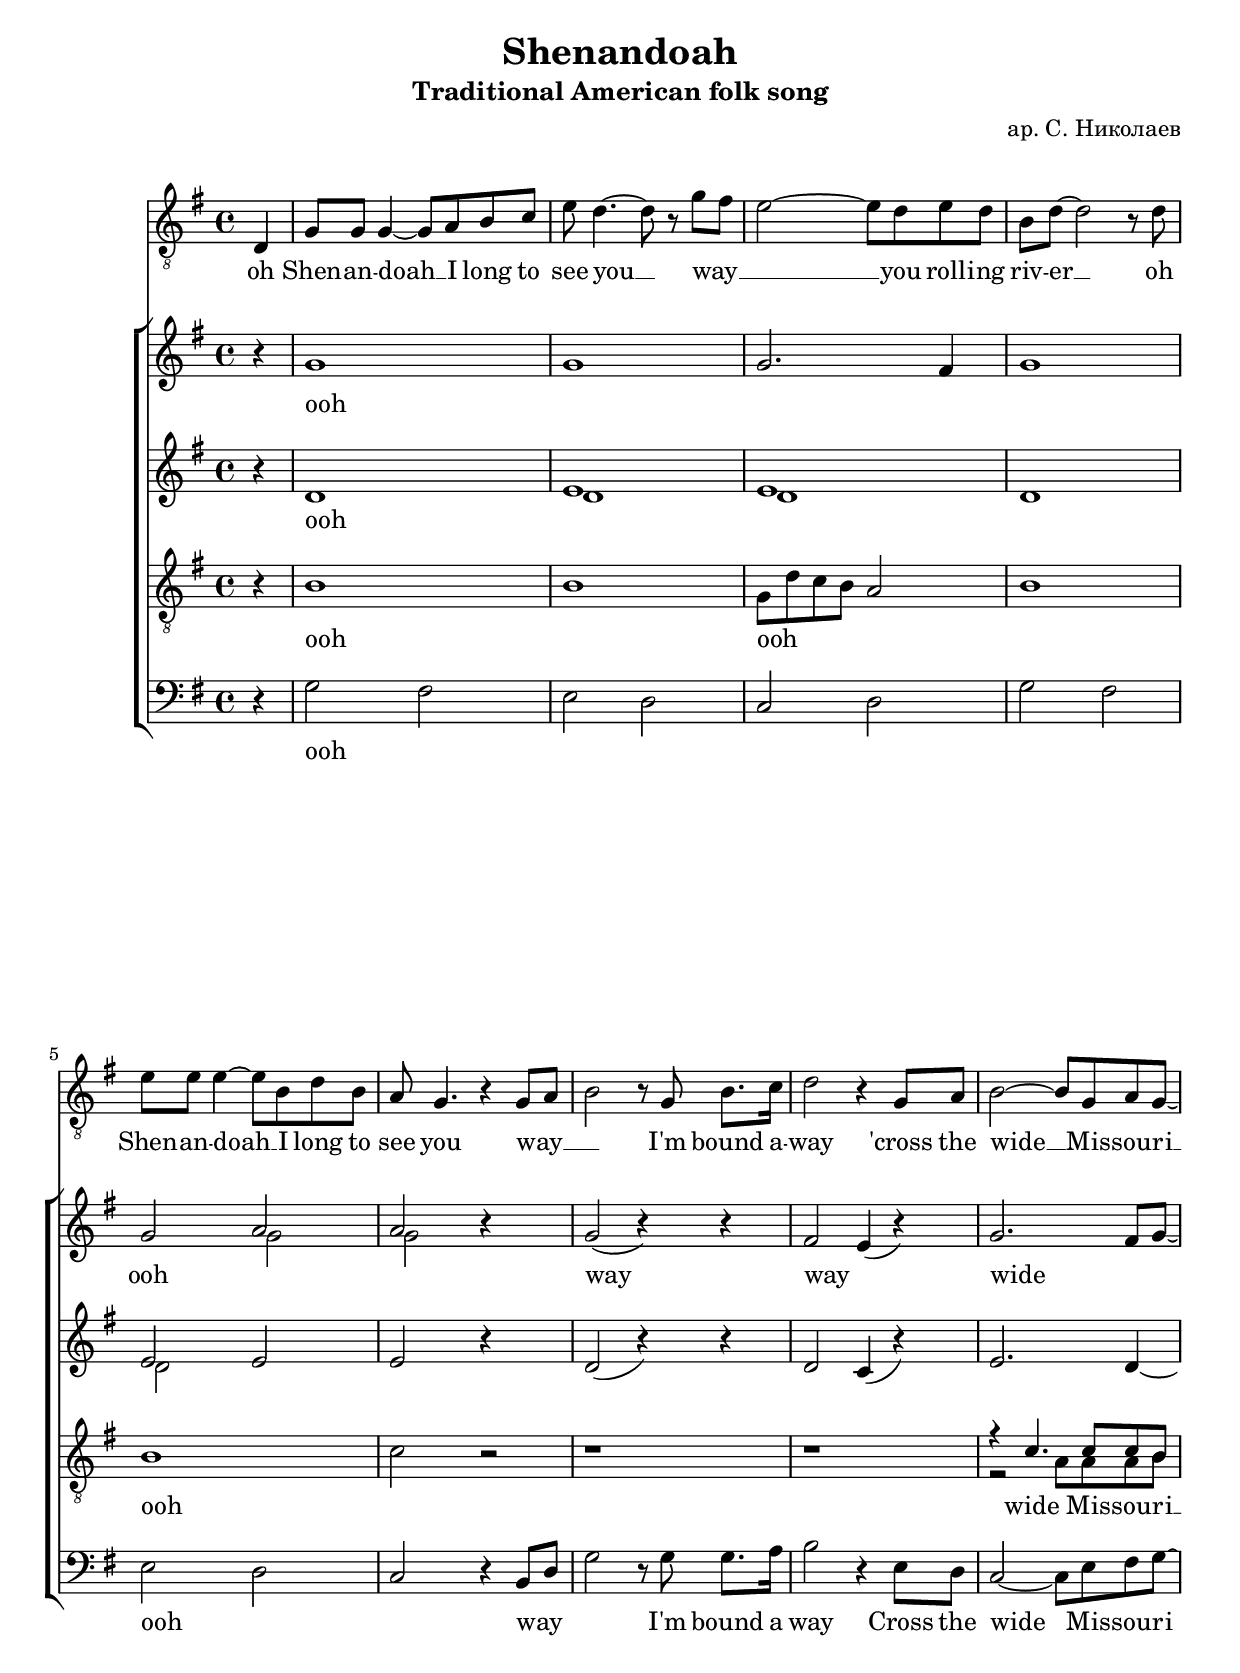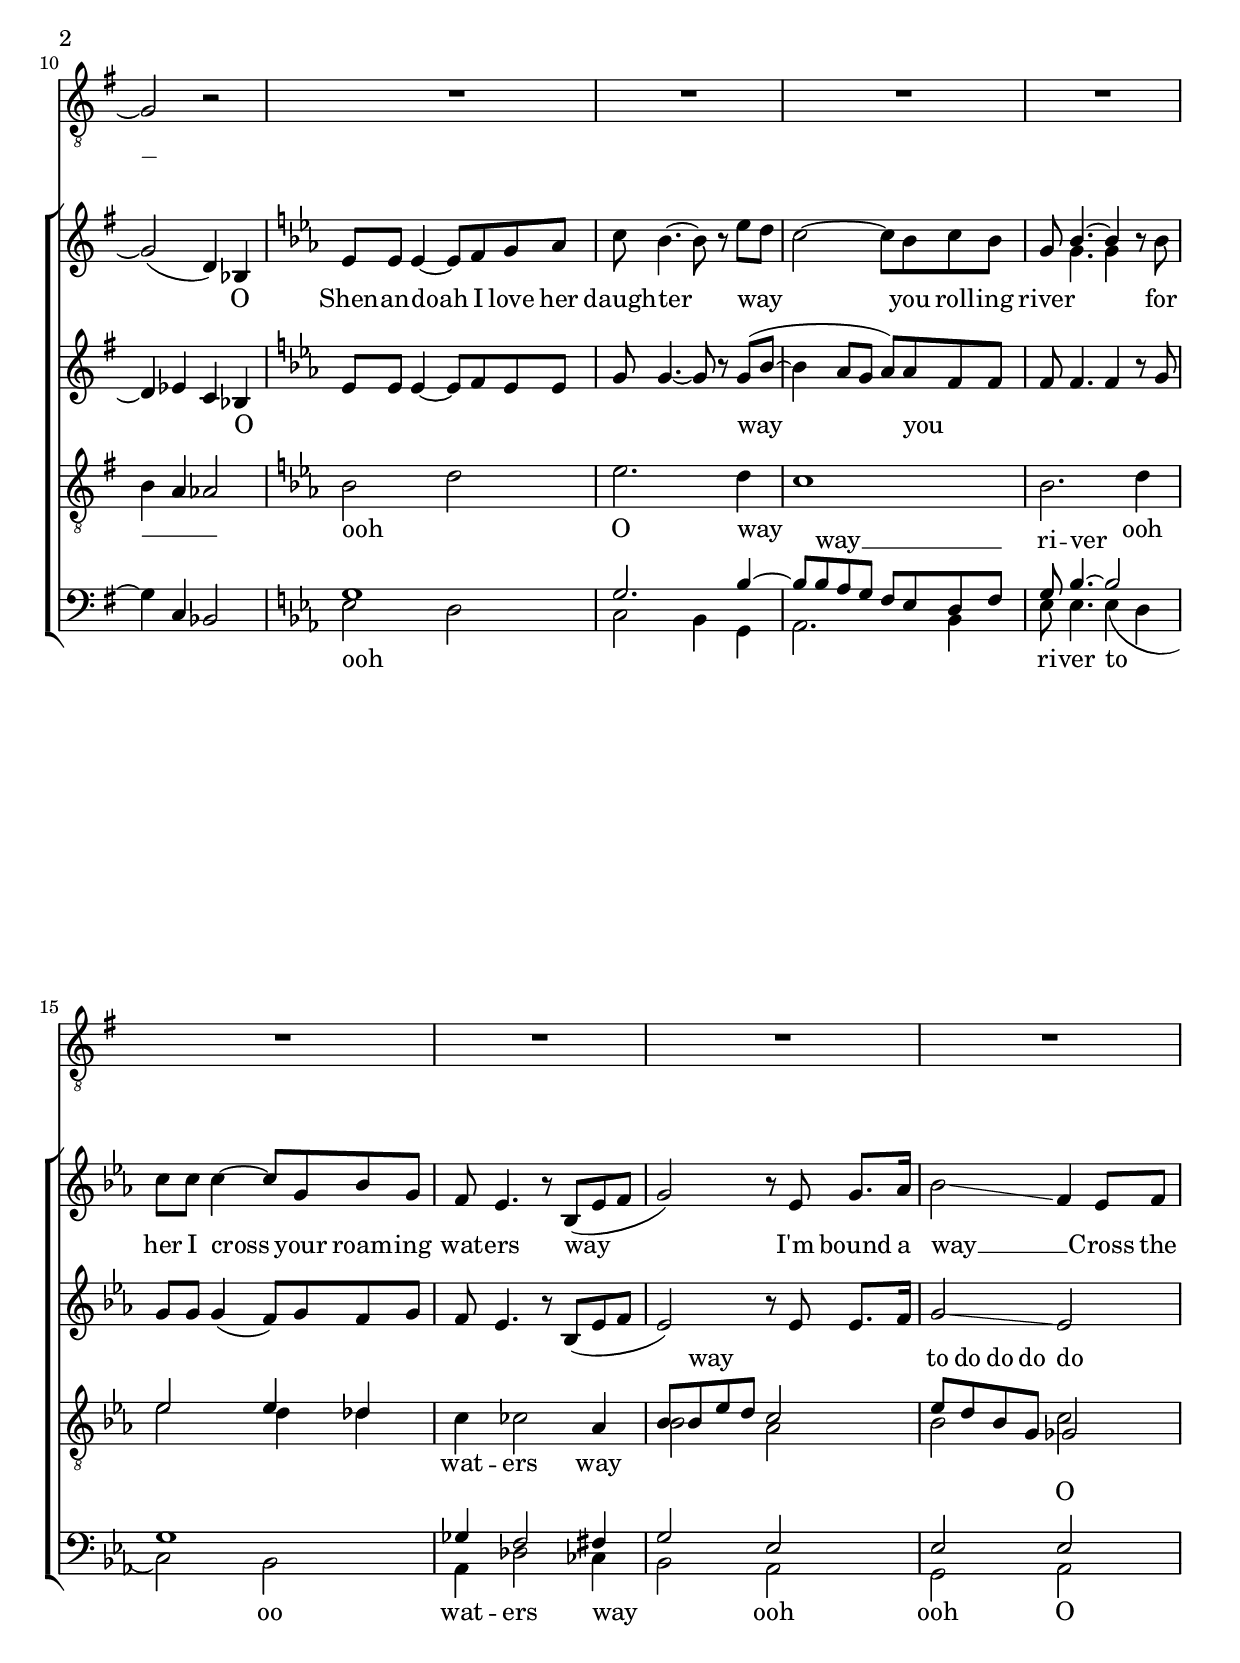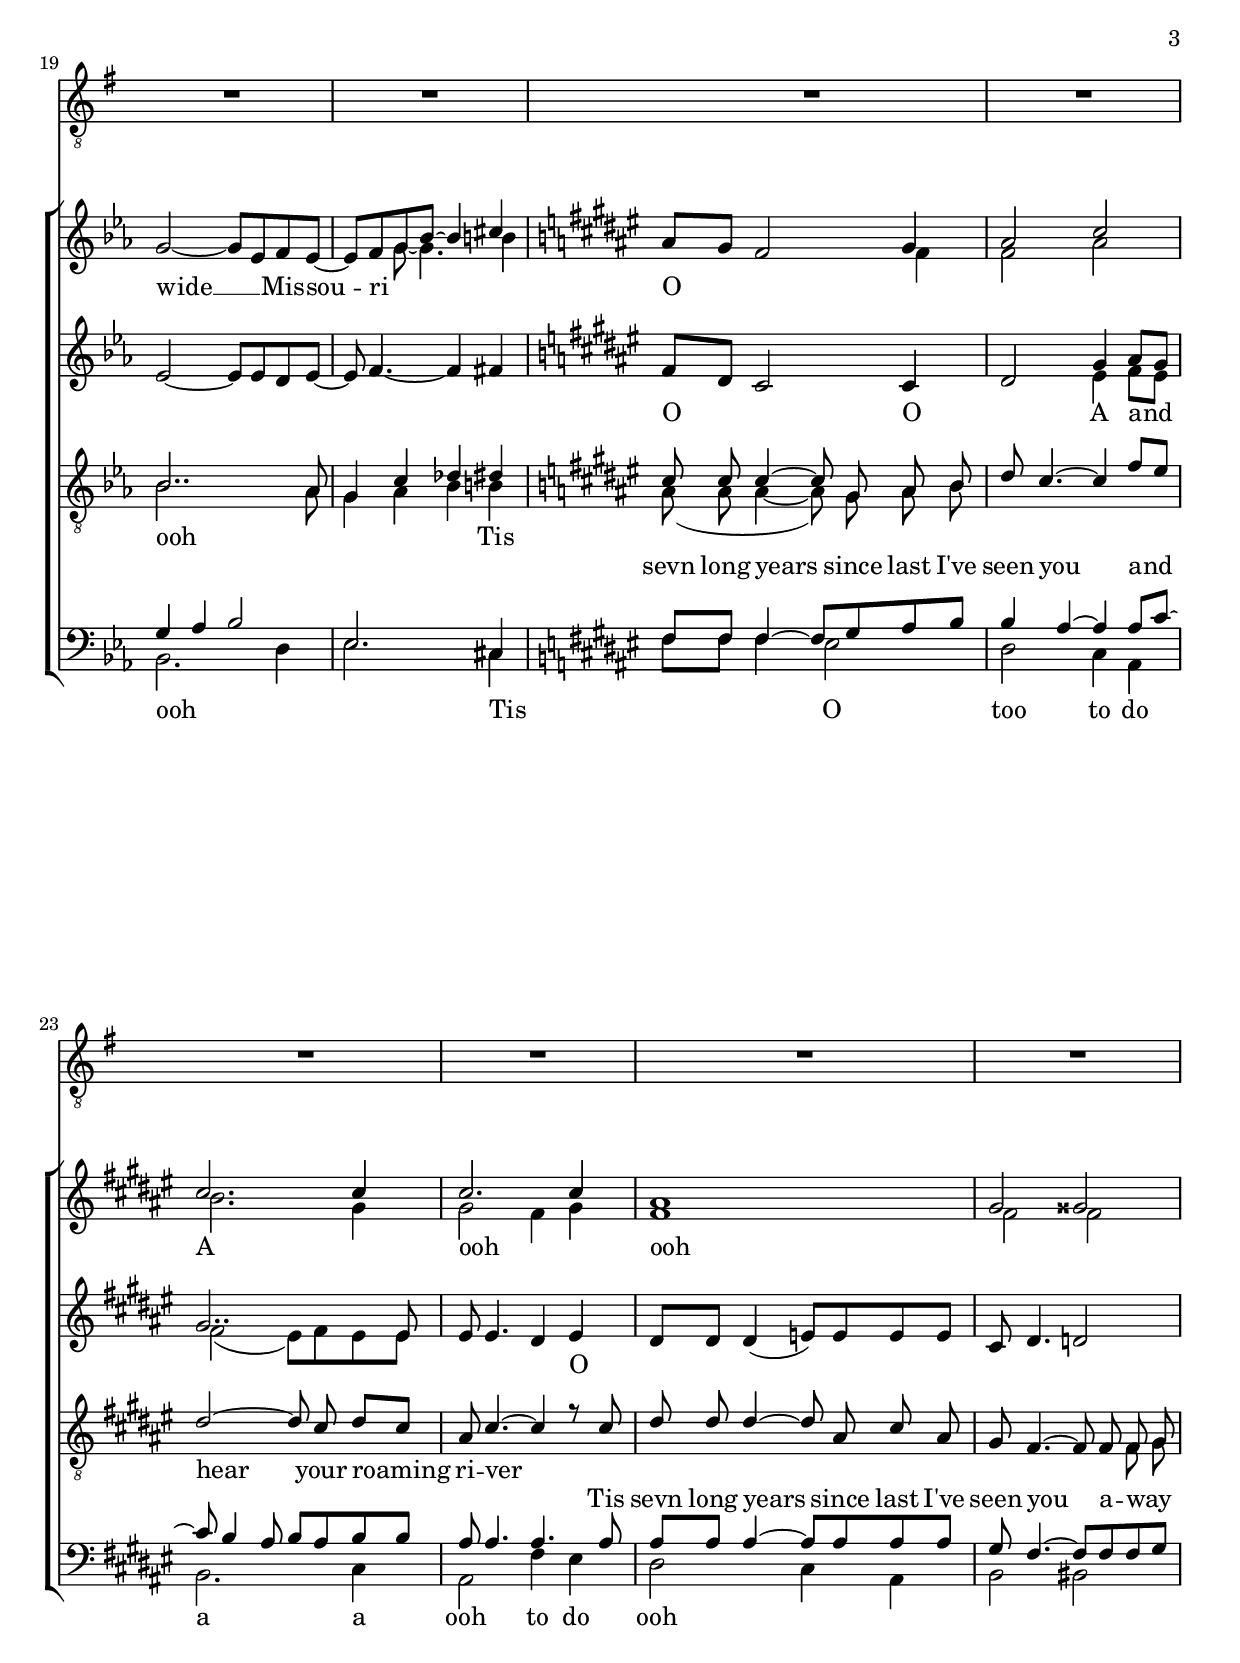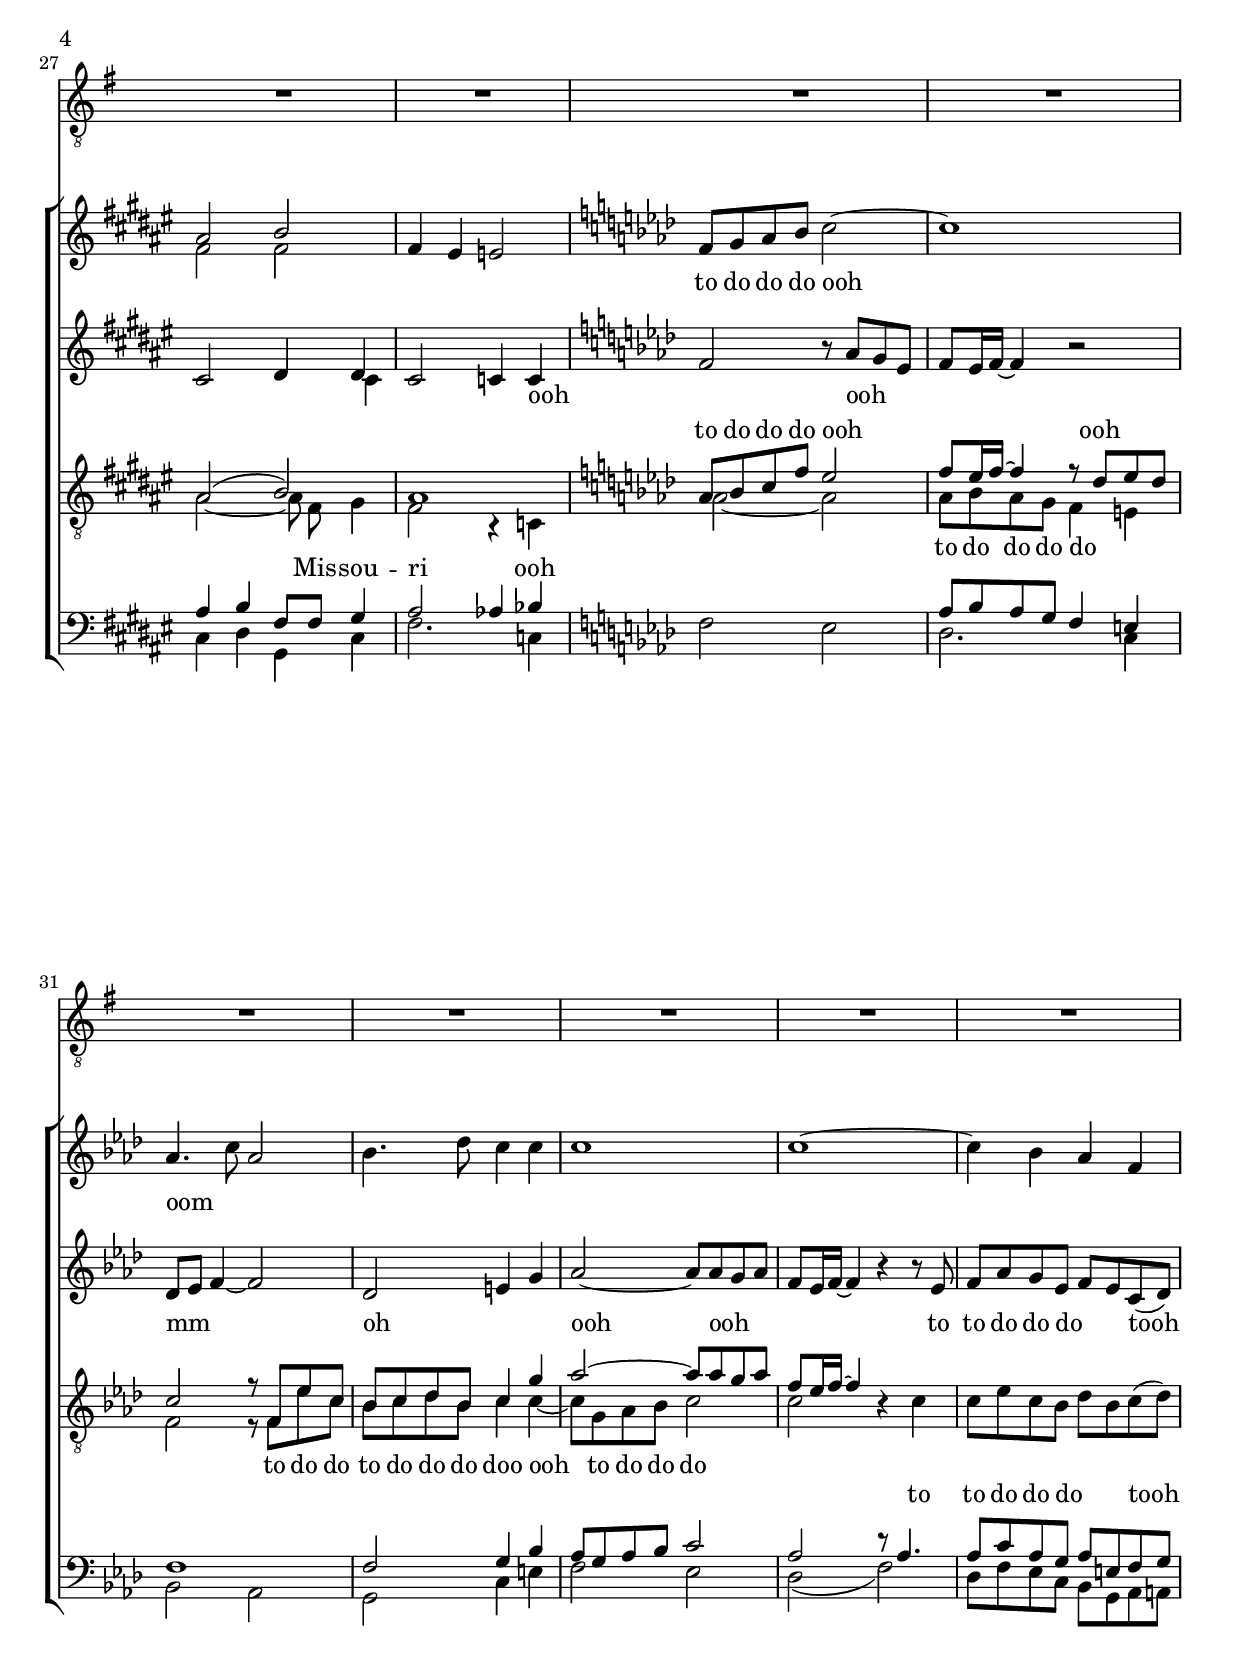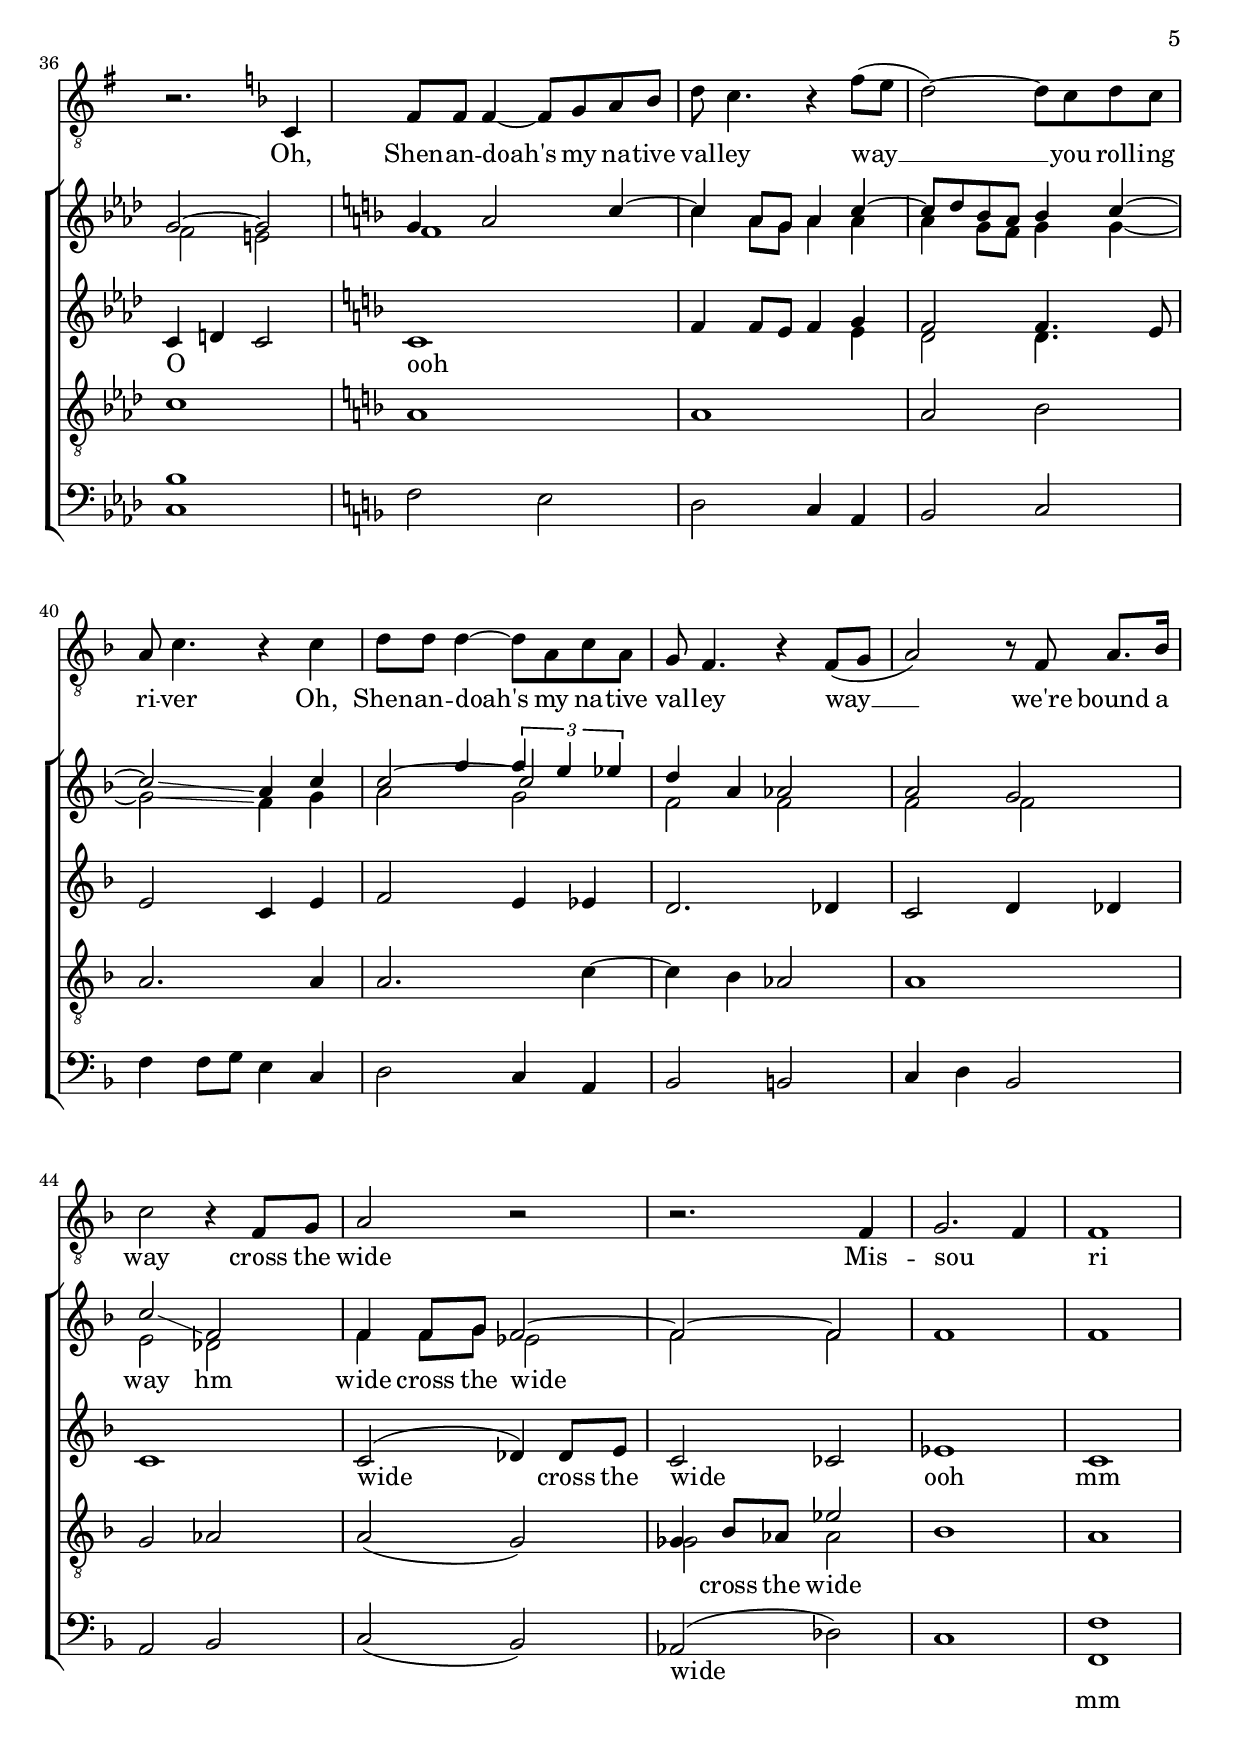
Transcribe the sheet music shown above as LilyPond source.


\version "2.18.2"

\header {
  title = "Shenandoah"
  subtitle = "Traditional American folk song"
  arranger = "ар. С. Николаев"

}

global = {
  \time 4/4
}

solo = \relative c {
  \key g \major
  \partial 4 d4 g8 g g4~ g8 a b c e d4.~ d8 r g fis e2~ e8 d e d b d~ d2 r8 d e e e4~ e8 b d b a g4. r4 g8 a b2 r8 g b8. c16 d2 r4 g,8 a b2~ b8 g a g~ g2 r2

   R1*25 r2.
   \key f \major
   c,4 f8 f f4 ~f8  g a bes | d c4. r4 f8 (e d2) ~d8 c d c | a c4. r4 c | d8 d d4 ~d8 a c a | g f4. r4 f8 (g a2) r8 f a8. bes16 | c2 r4 f,8 g | a2 r2 | r2. f4 | g2. f4 | f1 
}

solo_words = \lyricmode {
  oh Shen -- an -- doah __ I long to see you __ way __ _ _ you roll -- ing riv -- er __ oh Shen -- an -- doah __ I long to see you  way __ _ _ I'm bound a -- way 'cross the wide __ Mis -- sou -- ri __

  Oh, Shen -- an -- doah's my na -- tive val -- ley way __ you roll -- ing ri -- ver 
  Oh, Shen -- an -- doah's my na -- tive val -- ley way __ we're bound a way cross the wide Mis -- sou__ _ ri
}

soprano_notes = \relative c'' {
  \key g \major 
  \partial 4 r4 g1  g1 g2. fis4 g1 g2 << { a2 a } \\ { g2 g } >> r4*2  g2 (r4) r  fis2 e4 (r4)  g2. fis8 g ~ g2 (d4) bes
  
  \key ees \major 
  ees8 ees ees4 ~ees8 f g aes c bes4. ~bes8 r8 ees8 d c2 ~c8 bes c bes g <<{bes4. ~bes4} \\ {g4. g4}>> r8 bes c c c4 ~c8 g bes g f ees4. r8 bes8 (ees f
  g2) r8 ees g8. aes16 bes2 \glissando f4 ees8 f g2 ~g8 ees f ees ~ees8 f 
  << 
  {
    \voiceOne
    g8 bes ~bes4 cis
  } 
  \new Voice 
  {
    \voiceTwo
    g8 ~g4. b4
  } 
  >> 

  \key fis \major 
  ais8 gis fis2 
  << 
  {
    \voiceOne
    gis4 ais2 cis cis2. cis4 cis2. cis4
    ais1 gis2 gisis ais b
  } 
  \new Voice 
  {
    \voiceTwo
    fis4 fis2 ais b2. gis4 gis2 fis4 gis
    fis1 fis2 fis fis fis 
  } 
  >>
  \oneVoice
  fis4 eis e2

  \key aes \major
  f8 g aes bes c2 ~c1 aes4. c8 aes2 bes4. des8 c4 c
  c1 c1 ~c4 bes aes f 
  <<
   { g2 ~g }
   \\
   { f2 e }
  >>


  \key f \major
  << 
    { 
    \voiceOne
      g4 a2 c4 ~c4 a8 g a4 c4 ~c8 d bes a bes4 c4 ~c2 \glissando a4 c4
    } 
    \new Voice
    {
      \voiceTwo
      f,1 c'4 a8 g a4 a a g8 f g4 g ~g2 \glissando f4 g4 
    }
  >>
  << 
    \new Voice
    { 
    \voiceOne
      \skip 4 f'4 \tuplet 3/2 { f4 e ees }
    } 
    \new Voice
    {
      \voiceTwo
      a,2 g2
    }
    \new Voice
    {
      \voiceThree
      c2 ~c2
    }
  >>
  << 
    { 
    \voiceOne
      d4 a aes2 a g c \glissando f, f4 f8 g f2 ~f ~f 
    } 
    \new Voice
    {
      \voiceTwo
      f2 f f f e des f4 f8 g ees2 f2 f2 
    }
  >>
  \oneVoice 
  f1 f
}

soprano_words = \lyricmode {
 ooh _ _ _ _ ooh way way _ wide _ _ O Shen -- an -- doah I love her daugh -- ter way _ _ you roll -- ing river for her I cross your roam -- ing wat -- ers way__
 I'm bound a way __ _ Cross the wide __ _ Mis -- sou -- ri _ _ _

 O _ _ _ _ _ A _ ooh _ ooh _ _ _ _ _ _ _ to do do do ooh oom
 _ _ _ _ _ _ _ _ _ _ _ _ _ _ _ _ _ _ _ _ _ _ _ _ _ _ _ _ _ _ way hm wide cross the wide
}

alto_notes = \relative c' {
  \key g \major 
  \partial 4 r4 d1 << {e1 e1} \\ {d1 d1} >> d1 << {e2} \\ {d2} >> e2 e2 r4*2 d2 (r4) r4 d2 c4 (r4) e2. d4 ~ d4 ees4 c4 bes4 

  \key ees \major 
  ees8 ees ees4 ~ees8 f8 ees8 ees g g4. ~g8 r8 g (bes ~bes4 aes8 g aes) aes f8 f f8 f4. f4 r8 g8 g g g4 (f8) g f g f ees4. r8 bes8 (ees f
  ees2) r8 ees ees8. f16 g2 \glissando ees ees ~ees8 ees d ees ~ees f4. ~f4 fis

  \key fis \major 
  fis8 dis cis2 cis4 dis2
  << 
  {
    \voiceOne
    gis4 ais8 gis gis2.. eis8
  } 
  \new Voice 
  {
    \voiceTwo
    eis4 fis8 eis fis2 (eis8) fis8 eis eis 
  } 
  >>
  \oneVoice
  eis8 eis4. dis4 eis

  dis8 dis dis4 (e8) e e e cis dis4. d2 cis2 dis4 << {dis4} \\ {cis4} >> cis2 c4 c

  \key aes \major
  f2 r8 aes g ees f ees16 f ~f4 r2 des8 ees f4 ~f2 des e4 g
  aes2 ~aes8 aes g aes f ees16 f ~f4 r4 r8 ees f aes g ees f ees c (des) c4 d c2  

  \key f \major
  c1 f4 f8 e f4   
  << { \voiceOne
    g4 f2 f4. 
  } \new Voice { \voiceTwo
    e4 d2 d4. 
  } >> 
  e8 e2 c4 e4 f2 e4 ees d2. des4 c2 d4 des c1 c2 (des4) des8 e c2 ces ees1 c1
}
alto_words = \lyricmode {
  ooh _ _ _ _ _ _ _ _ _ _  O _ _ _ _ _ _  _ _ way you
  _ _ _ _ _ _ _ _ _ _ _ _ _ _ _ _ _ _ _ _ _ _ _ _ _ _
   O _ _ O _ A and _ _ _ _ _ _ O _ _ _ _ _ _ _ _ _ _ _ _ _ ooh _ ooh _ _ _ _ _ mm _ _ oh _ _ ooh ooh _ _ _ _ _ to to do do do _ _ tooh O 
   _ _ ooh _ _ _ _ _ _ _ _ _ _ _ _ _ _ _ _ _ _ _ _ wide cross the wide _ ooh mm
}


tenor_notes = \relative c' {
  \key g \major 
  \partial 4 r4 b1 b g8 d' c b a2 b1 b c2 r r1 r 

  <<
  {
    \voiceOne
    r4 c4. c8 c b
  } 
  \new Voice {
    \voiceTwo 
    r2 a8 a a b
  }
  >> \oneVoice

  b4 a aes2

  \key ees \major 
  bes2 d ees2. d4 c1 bes2. d4 << {ees2 ees4 des} \\ {ees2 d4 des} >> c4 ces2 aes4

  << 
    \new Voice = "tenorI"
    { 
      \voiceOne
      bes8 bes ees d c2 | ees8 d bes g ges2 | bes2.. aes8 | g4 c des dis 
    }
    \new Voice = "tenorII"
    {
      \voiceTwo
      bes2 aes | bes c | bes2.. aes8 | g4 aes bes b
    }
  >>

  \key fis \major 
  << 
    \new Voice = "tenor_fismaj"
    { 
      \voiceOne
      \autoBeamOff
      cis8 cis8 cis4 ~cis8 gis ais b 
      dis8 cis4. ~cis4 fis8[ eis] dis2 ~dis8 cis dis[ cis] ais8 cis4. ~cis4 r8 cis8 
      dis8 dis dis4 ~dis8 ais cis ais gis fis4. ~fis8 fis
      
      fis8 gis ais2 (b) ais1 
    }
    \new Voice 
    {
      \voiceTwo
      \autoBeamOff
      ais8 (ais8 ais4 ~ais8) gis ais b 
      
      % 22-26 2 tenors with baritones 
      % b4 ais4 ~ais4 ais8 cis ~cis b4 ais8 b ais b b ais ais4. ais4 r8 cis8
      
      \skip 1 \skip 1 \skip 1 \skip 1 \skip 2. 
      fis8 gis ais2 ~ais8 fis gis4 fis2 r4 c
    }
  >>
  \oneVoice

  \key aes \major
  <<
    \new Voice = "tenorI_aesmaj"
    {
     \voiceOne
      aes'8 bes c f ees2 f8 ees16 f ~f4 r8 des8 ees des c2 r8 f,8 ees' c bes c des bes c4 g'
      aes2 ~aes8 aes g aes f8 ees16 f ~f4
    }
    \new Voice = "tenorII_aesmaj"
    {
      \voiceTwo
      aes,2 ~aes aes8 bes aes g f4 e f2 r8 f8 ees' c bes c des bes c4 c
      ~c8 g aes bes c2 c
    }
  >>
  \oneVoice

  \new Voice = "tenor_aesmaj_end" { r4 c c8 ees c bes des bes c (des) c1 }
  
  \key f \major
  a1 a a2 bes a2. a4 a2. c4 ~c4 bes aes2 a1 g2 aes a (g)  

  << 
    \new Voice = "tenorI_fmaj_final"
    { 
      \voiceOne
      ges4 bes8 aes ees'2
    }
    \new Voice
    {
      \voiceTwo
      ges,2 aes 
    }
  >>
  \oneVoice

  bes1 a1 
}
tenor_words = \lyricmode {
   ooh _ ooh _ _ _ _ _ ooh _ wide Mis -- sou -- ri __ _ _  _ ooh _ O way _ _ ooh wat -- ers way
}

tenorI_words = \lyricmode {
  \skip 8 way _ _ _ to do do do do
}
tenorII_words = \lyricmode {
  \skip 1 \skip 1 \skip 1 O ooh _ _ _ _ Tis
}


bass_notes = \relative c' {
  \key g \major 
  \partial 4 r4 g2 fis e d c d g fis e d c r4 b8 d g2 r8 g g8. a16 b2 r4 e,8 d c2~c8 e fis g~g4 c,4 bes2
  
  \key ees \major << 
    \new Voice = "bari" { 
      \voiceOne
      g'1 g2. bes4 ~bes8 bes aes g f ees d f g bes4. ~bes2 g1 ges4 f2 fis4 
      g2 ees ees ees g4 aes bes2 ees,2. cis4

      \key fis \major 
      fis8 fis fis4 ~fis8 gis ais b b4 ais ~ais ais8 cis ~cis b4 ais8 b ais b b ais8 ais4. ais4. 
      ais8 ais8 ais ais4 ~ais8 ais ais ais gis fis4. ~fis8 fis fis gis ais4 b fis8 fis gis4 ais2 aes4 bes
    } 
    \new Voice = "bass"
    { 
      \voiceTwo
      ees,2 d c bes4 g aes2. bes4 ees8 ees4. ees4 (d c2) bes aes4 des2 ces4 
      bes2 aes g aes bes2. d4 ees2. cis4

      \key fis \major 
      fis8 fis fis4 eis2 dis2 cis4 ais b2. cis4 ais2 fis'4 eis
      dis2 cis4 ais b2 bis cis4 dis gis, cis fis2. c4
    }
  >>

  
  \key aes \major
  f2 ees 
  <<
    {
      \voiceOne
      aes8 bes aes g f4 e f1 f2 g4 bes
      aes8 g aes bes c2 aes2 r8 aes4. aes8 c aes g aes e f g bes1 
    }
    \new Voice
    {
      \voiceTwo
      des,2. c4 bes2 aes g2 c4 e
      f2 ees des (f) des8 f ees c bes g aes a c1
    }
  >>
  \oneVoice

  \key f \major
  f2 e d c4 a bes2 c f4 f8 g e4 c d2 c4 a bes2 b c4 d bes2 a bes c2 (bes) 

  \new Voice = "basses_end" {
    aes (des) c1
  } 

  <<
    \new Voice = "bass_last" {
      \voiceOne
      f1
    }
    \new Voice
    {
      \voiceTwo
      f,1
    }
  >>
  \oneVoice
}

basses_words = \lyricmode {
  ooh _ _ _ _ _ _ _  ooh _ _ way_ _ _  I'm bound a way Cross the wide Mis -- sou -- ri _ _
}
bass_words = \lyricmode {
  ooh _ _ _ _ _ _ ri -- ver to oo wat -- ers way _ ooh ooh O ooh _ _ Tis
  _ _ _ O too to do a a ooh to do ooh
}
bari_words = \lyricmode {
  \skip 1 \skip 1 \skip 4. way __ _ _ _ _ _ _  ri -- ver _ 
  _ _ _ _ _ _ _ _ _ _ _ _ _ _ _ _ _ _ _ _ _ _ _ _ _ _ _ _ _ _ _ 
  Tis sevn long years since last I've seen you a -- way _ _ _ _ Mis -- sou -- ri _ ooh

} 

\score {
<<
  \new Staff <<
    \new Voice = "solo" <<
      \clef "treble_8"
      \global
      \solo
    >>

    \lyricsto "solo" \new Lyrics \solo_words
  >>
  \new ChoirStaff <<
    \new Staff <<
      \new Voice = "soprano" <<
        \global
        \soprano_notes
      >>
      \lyricsto "soprano" \new Lyrics \soprano_words
    >>
    \new Staff <<
      \new Voice = "alto" <<
        \global
        \alto_notes
      >>
      \lyricsto "alto" \new Lyrics \alto_words
    >>
    \new Staff = "tenorStaff" <<
      \new Voice = "tenor" <<
        \clef "treble_8"
        \global
        \tenor_notes
      >>
      \lyricsto "tenor" \new Lyrics \tenor_words

      \new Lyrics \with { alignAboveContext = #"tenorStaff" }
        \lyricsto "tenorI" \tenorI_words

      \new Lyrics 
        \lyricsto "tenorII" \tenorII_words 

      \new Lyrics \lyricsto "tenor_fismaj" \lyricmode {
         sevn long years since last I've seen you and hear your roaming ri -- ver
      }

      \new Lyrics \with { alignAboveContext = #"tenorStaff" }
        \lyricsto "tenorI_aesmaj" \lyricmode {
         to do do do ooh _ _ _ ooh 
      }

      \new Lyrics 
        \lyricsto "tenorII_aesmaj" \lyricmode {
         _ to do do do do _ _ to do do to do do do doo ooh to do do do
      }

      \new Lyrics \lyricsto "tenor_aesmaj_end" \lyricmode {
         to to do do do _ _ tooh
      } 

      \new Lyrics \lyricsto "tenorI_fmaj_final" \lyricmode {
         _ cross the wide
      } 

    >>
    \new Staff = "bassStaff" <<
      \new Voice = "basses" <<
        \clef bass
        \global
        \bass_notes
      >>
      \lyricsto "basses" \new Lyrics \basses_words

      \new Lyrics \with { alignAboveContext = #"bassStaff" }
        \lyricsto "bari" \bari_words

      \new Lyrics 
        \lyricsto "bass" \bass_words  

      \new Lyrics 
        \lyricsto "basses_end" \lyricmode {
          wide
        }  

      \new Lyrics 
        \lyricsto "bass_last" \lyricmode {
          mm
        }  

    >>
  >>
>>
}